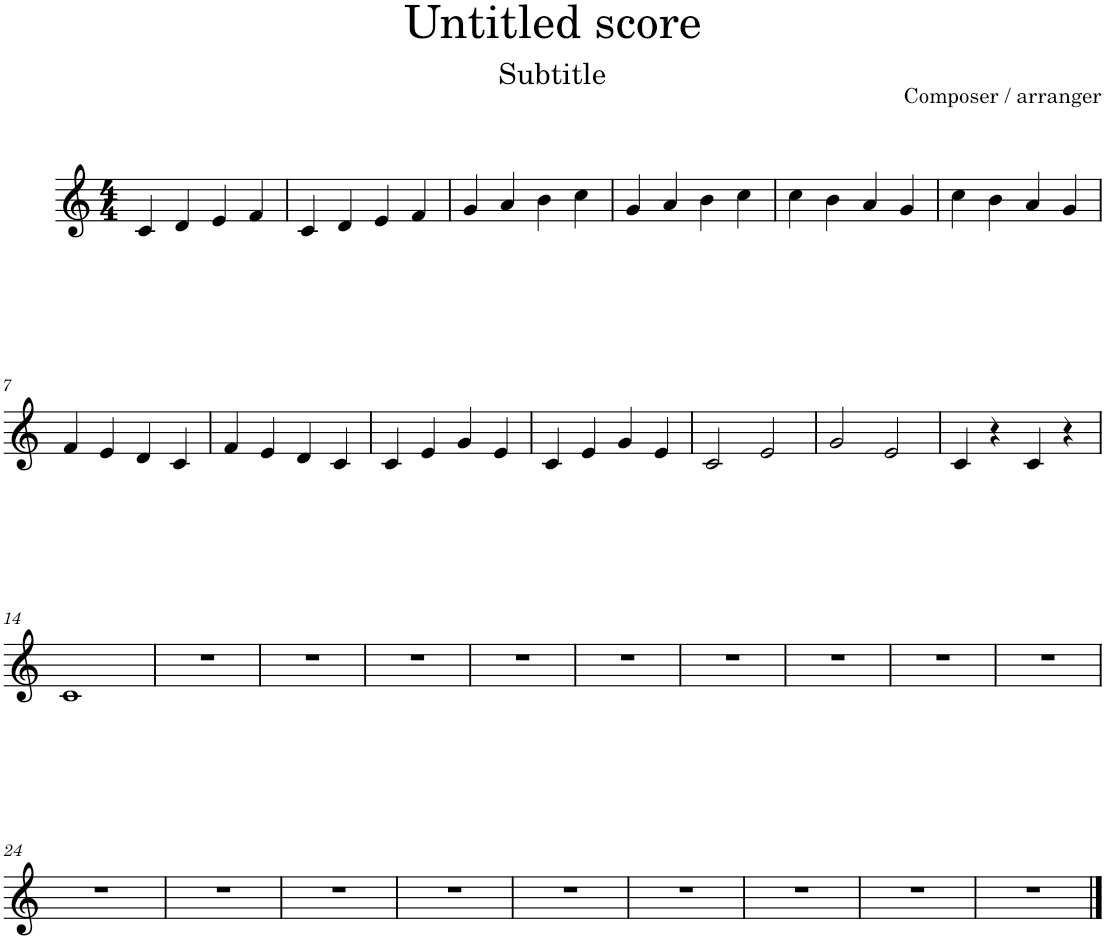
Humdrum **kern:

**kern
*part1
*staff1
*I"Piano
*I'Pno.
*clefG2
*k[]
*M4/4
=1
4c/
4d/
4e/
4f/
=2
4c/
4d/
4e/
4f/
=3
4g/
4a/
4b\
4cc\
=4
4g/
4a/
4b\
4cc\
=5
4cc\
4b\
4a/
4g/
=6
4cc\
4b\
4a/
4g/
!!LO:LB:g=z
=7
4f/
4e/
4d/
4c/
=8
4f/
4e/
4d/
4c/
=9
4c/
4e/
4g/
4e/
=10
4c/
4e/
4g/
4e/
=11
2c/
2e/
=12
2g/
2e/
=13
4c/
4r
4c/
4r
!!LO:LB:g=z
=14
1c
=15
1r
=16
1r
=17
1r
=18
1r
=19
1r
=20
1r
=21
1r
=22
1r
=23
1r
!!LO:LB:g=z
=24
1r
=25
1r
=26
1r
=27
1r
=28
1r
=29
1r
=30
1r
=31
1r
=32
1r
==
*-
